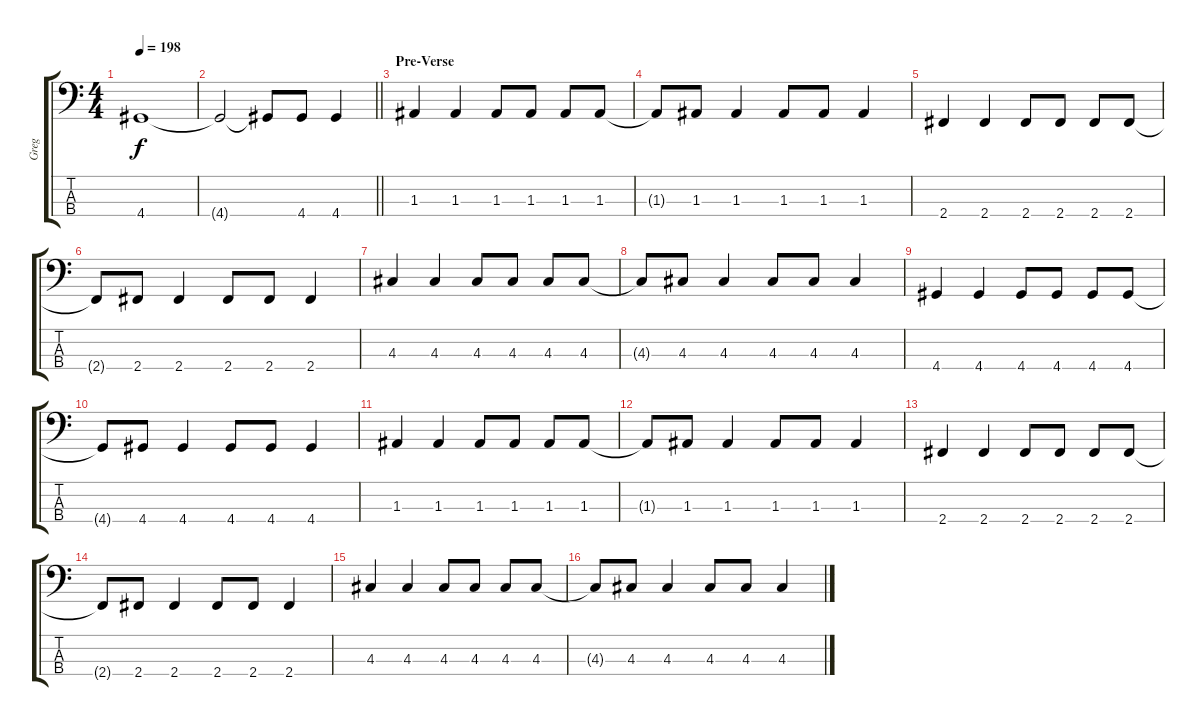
\track ("Greg" "Greg") {instrument electricbasspick}
\staff {score tabs}
\tuning (G2 D2 A1 E1) {hide}
\ts (4 4)
\tempo 198
\clef f4
\ks c
4.4.1{dy f} |
\barLineRight lightlight
4.4{t}.2 4.4{t}.8 4.4.8 4.4.4 |
\section ("" "Pre-Verse")
1.3.4 1.3.4 1.3.8 1.3.8 1.3.8 1.3.8 |
1.3{t}.8 1.3.8 1.3.4 1.3.8 1.3.8 1.3.4 |
2.4.4 2.4.4 2.4.8 2.4.8 2.4.8 2.4.8 |
2.4{t}.8 2.4.8 2.4.4 2.4.8 2.4.8 2.4.4 |
4.3.4 4.3.4 4.3.8 4.3.8 4.3.8 4.3.8 |
4.3{t}.8 4.3.8 4.3.4 4.3.8 4.3.8 4.3.4 |
4.4.4 4.4.4 4.4.8 4.4.8 4.4.8 4.4.8 |
4.4{t}.8 4.4.8 4.4.4 4.4.8 4.4.8 4.4.4 |
1.3.4 1.3.4 1.3.8 1.3.8 1.3.8 1.3.8 |
1.3{t}.8 1.3.8 1.3.4 1.3.8 1.3.8 1.3.4 |
2.4.4 2.4.4 2.4.8 2.4.8 2.4.8 2.4.8 |
2.4{t}.8 2.4.8 2.4.4 2.4.8 2.4.8 2.4.4 |
4.3.4 4.3.4 4.3.8 4.3.8 4.3.8 4.3.8 |
4.3{t}.8 4.3.8 4.3.4 4.3.8 4.3.8 4.3.4
